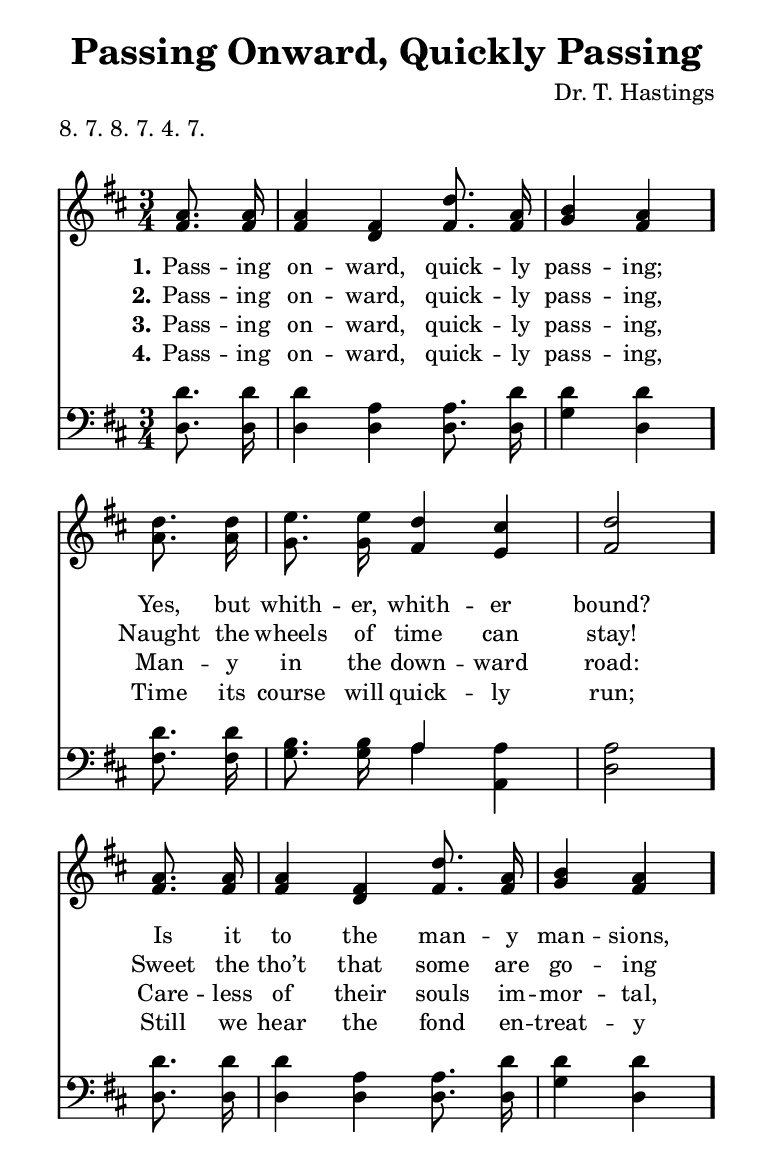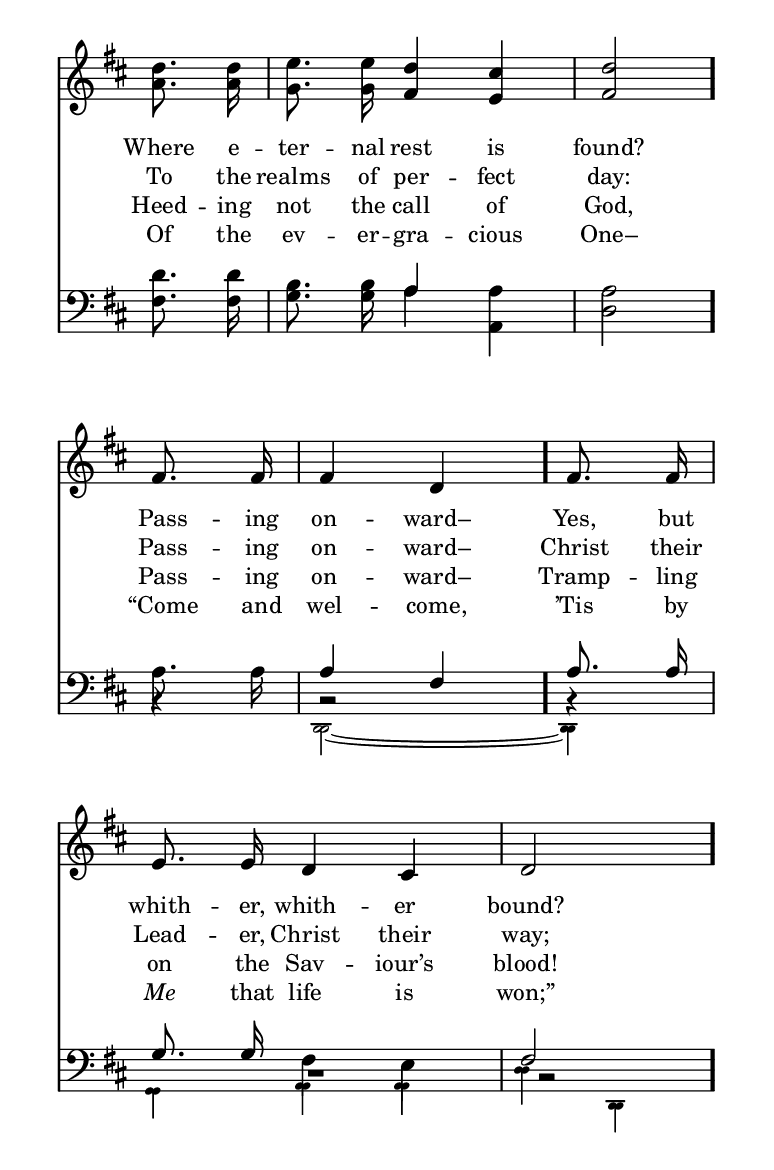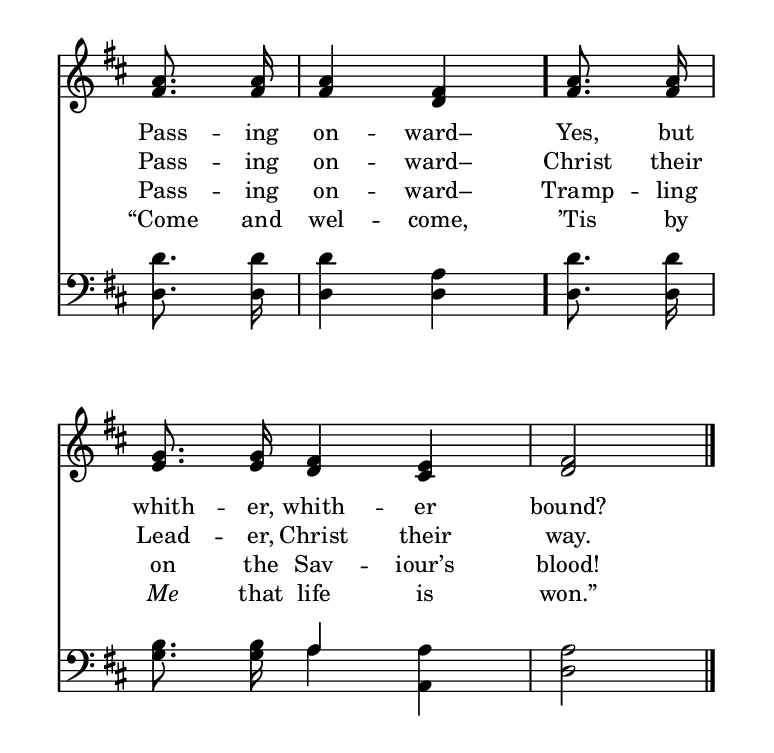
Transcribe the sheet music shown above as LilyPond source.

\include "common/global.ily"
\paper {
  \include "common/paper.ily"
  %ragged-bottom = ##t
  %ragged-last-bottom = ##t
  %systems-per-page = ##f
  %page-count = ##f
}

\header{
  hymnnumber = "30"
  title = "Passing Onward, Quickly Passing"
  tunename = "Zion"
  meter = "8. 7. 8. 7. 4. 7."
  %poet = ""
  composer = "Dr. T. Hastings"
  %copyright = ""
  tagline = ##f
}

% for fermata in MIDI
ta = { \tempo 4=80 }
tb = { \tempo 4=40 }

patternAA = { c8. c16 | c4 c4 c8. c16 | c4 c4 }

patternBA = { c8. c16 | c8. c16 c4 c4 | c2 }
patternBB = { c4 | \once \override MultiMeasureRest.staff-position = #-8 R1*3/4 | c2 }
% needs more tweaking that we can provide in a pattern
%patternBC = { r4 | \once \override MultiMeasureRest.staff-position = #-2 R1*3/4 | r2 }

patternCA = { c8. c16 | c4 c4 }
patternCB = { c4 | c2 }

global = {
  \include "common/overrides.ily"
  \override Staff.TimeSignature.style = #'numbered
  \time 3/4
  \override Score.MetronomeMark.transparent = ##t % hide all fermata changes too
  \ta
  \key d \major
  \partial 4
  \autoBeamOff
}

notesSoprano = {
\global
\relative c'' {

  \changePitch \patternAA { a a | a fis d' a | b a }
  \changePitch \patternBA { d d | e e d cis  | d   }
  \changePitch \patternAA { a a | a fis d' a | b a }
  \changePitch \patternBA { d d | e e d cis  | d   }

  \changePitch \patternCA { fis, fis | fis d     }
  \changePitch \patternBA { fis fis  | e e d cis | d   }
  \changePitch \patternCA { a' a     | a fis     }
  \changePitch \patternBA { a a      | g g fis e | fis }

  \bar "|."

}
}

notesAlto = {
\global
\relative e' {

  \changePitch \patternAA { fis fis | fis d fis fis | g fis }
  \changePitch \patternBA { a a     | g g fis e     | fis   }
  \changePitch \patternAA { fis fis | fis d fis fis | g fis }
  \changePitch \patternBA { a a     | g g fis e     | fis   }

  \changePitch \patternCB { r       | r         }
  \changePitch \patternBB { r       |           | r } % middle rest is explicit in patternBB
  \changePitch \patternCA { fis fis | fis d     }
  \changePitch \patternBA { fis fis | e e d cis | d }

}
}

notesTenor = {
\global
\relative a {

  \changePitch \patternAA { d d | d a a d | d d }
  \changePitch \patternBA { d d | b b a a | a   }
  \changePitch \patternAA { d d | d a a d | d d }
  \changePitch \patternBA { d d | b b a a | a   }

  \changePitch \patternCA { a a  | a fis     }
  \changePitch \patternBA { a a  | g g fis e | fis }
  \changePitch \patternCA { d' d | d a       }
  \changePitch \patternBA { d d  | b b a a   | a   }

}
}

notesBass = {
\global
\relative f {

  \changePitch \patternAA { d d | d d d d | g d }
  \changePitch \patternBA { fis fis | g g a a, | d }
  \changePitch \patternAA { d d | d d d d | g d }
  \changePitch \patternBA { fis fis | g g a a, | d }

<<
  { b4 \rest | b2 \rest }
\\
  \override NoteHead.font-size = #-4 { \skip 4 | d,2 ~ }
>>

<<
  % XXX hacky (extra-offset doesn't scale, for one thing)
  { b'4 \rest | \once \override Rest.extra-offset = #'(15 . 0) b1*3/4 \rest | \once \override Rest.extra-offset = #'(1.7 . 0) b2 \rest }
\\
  \override NoteHead.font-size = #-4 { d,4 g4 a4 a4 | d4 d,4 }
>>

  \changePitch \patternCA { d' d | d d }
  \changePitch \patternBA { d d | g g a a, | d }

}
}

wordsA = \lyricmode {
\set stanza = "1."

Pass -- ing on -- ward, quick -- ly pass -- ing; \bar "."
Yes, but whith -- er, whith -- er bound? \bar "." \break
Is it to the man -- y man -- sions, \bar "."
Where e -- ter -- nal rest is found? \bar "." \break
Pass -- ing on -- ward– \bar "."
Yes, but whith -- er, whith -- er bound? \bar "." \break
Pass -- ing on -- ward– \bar "."
Yes, but whith -- er, whith -- er bound? \bar "." \break

}

wordsB = \lyricmode {
\set stanza = "2."

Pass -- ing on -- ward, quick -- ly pass -- ing,
Naught the wheels of time can stay!
Sweet the tho’t that some are go -- ing
To the realms of per -- fect day:
Pass -- ing on -- ward–
Christ their Lead -- er, Christ their way;
Pass -- ing on -- ward–
Christ their Lead -- er, Christ their way.

}

wordsC = \lyricmode {
\set stanza = "3."

Pass -- ing on -- ward, quick -- ly pass -- ing,
Man -- y in the down -- ward road:
Care -- less of their souls im -- mor -- tal,
Heed -- ing not the call of God,
Pass -- ing on -- ward–
Tramp -- ling on the Sav -- iour’s blood!
Pass -- ing on -- ward–
Tramp -- ling on the Sav -- iour’s blood!

}

wordsD = \lyricmode {
\set stanza = "4."

Pass -- ing on -- ward, quick -- ly pass -- ing,
Time its course will quick -- ly run;
Still we hear the fond en -- treat -- y
Of the ev -- er -- gra -- cious One–
“Come and wel -- come,
’Tis by { \italicsOn } Me { \italicsOff } that life is won;”
“Come and wel -- come,
’Tis by { \italicsOn } Me { \italicsOff } that life is won.”

}

\score {
  \context ChoirStaff <<
    \context Staff = upper <<
      \set Staff.autoBeaming = ##f
      \set ChoirStaff.systemStartDelimiter = #'SystemStartBar
      \set ChoirStaff.printPartCombineTexts = ##f
      \partcombine #'(2 . 9) \notesSoprano \notesAlto
      \context NullVoice = sopranos { \voiceOne << \notesSoprano >> }
      \context NullVoice = altos { \voiceTwo << \notesAlto >> }
      \context Lyrics = one   \lyricsto sopranos \wordsA
      \context Lyrics = two   \lyricsto sopranos \wordsB
      \context Lyrics = three \lyricsto sopranos \wordsC
      \context Lyrics = four  \lyricsto sopranos \wordsD
      %\context Lyrics = five  \lyricsto sopranos \wordsE
    >>
    \context Staff = men <<
      \set Staff.autoBeaming = ##f
      \clef bass
      \set ChoirStaff.printPartCombineTexts = ##f
      \partcombine #'(2 . 9) \notesTenor \notesBass
      \context NullVoice = tenors { \voiceOne << \notesTenor >> }
      \context NullVoice = basses { \voiceTwo << \notesBass >> }
    >>
  >>
  \layout {
    \include "common/layout.ily"
  }
  \midi{
    \include "common/midi.ily"
  }
}

\version "2.19.49"  % necessary for upgrading to future LilyPond versions.

% vi:set et ts=2 sw=2 ai nocindent syntax=lilypond:
